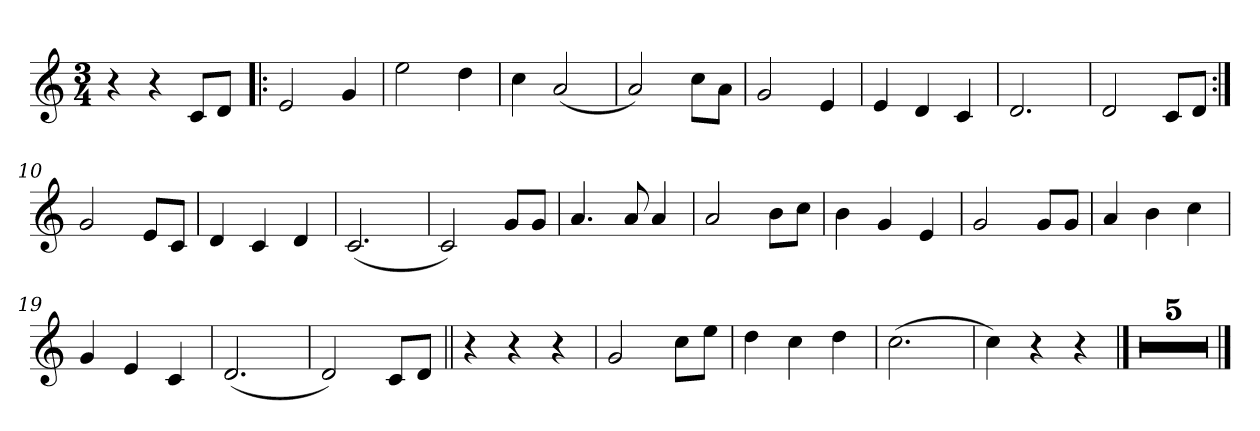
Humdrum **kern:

**kern
*part1
*staff1
*clefG2
*k[]
*C:
*M3/4
=1
4r
4r
8c/L
8d/J
=2!|:
2e/
4g/
=3
2ee\
4dd\
=4
4cc\
(<2a/
=5
2a/)
8cc\L
8a\J
=6
2g/
4e/
=7
4e/
4d/
4c/
=8
2.d/
!!LO:LB:g=z
=9
2d/
8c/L
8d/J
=10:|!
2g/
8e/L
8c/J
=11
4d/
4c/
4d/
=12
(<2.c/
=13
2c/)
8g/L
8g/J
=14
4.a/
8a/
4a/
=15
2a/
8b\L
8cc\J
=16
4b\
4g/
4e/
!!LO:LB:g=z
=17
2g/
8g/L
8g/J
=18
4a/
4b\
4cc\
=19
4g/
4e/
4c/
=20
(<2.d/
=21
2d/)
8c/L
8d/J
=22||
4r
4r
4r
=23
2g/
8cc\L
8ee\J
=24
4dd\
4cc\
4dd\
=25
(>2.cc\
!!LO:LB:g=z
=26
4cc\)
4r
4r
==27
2.r
=28
2.r
=29
2.r
=30
2.r
=31
2.r
==
*-
